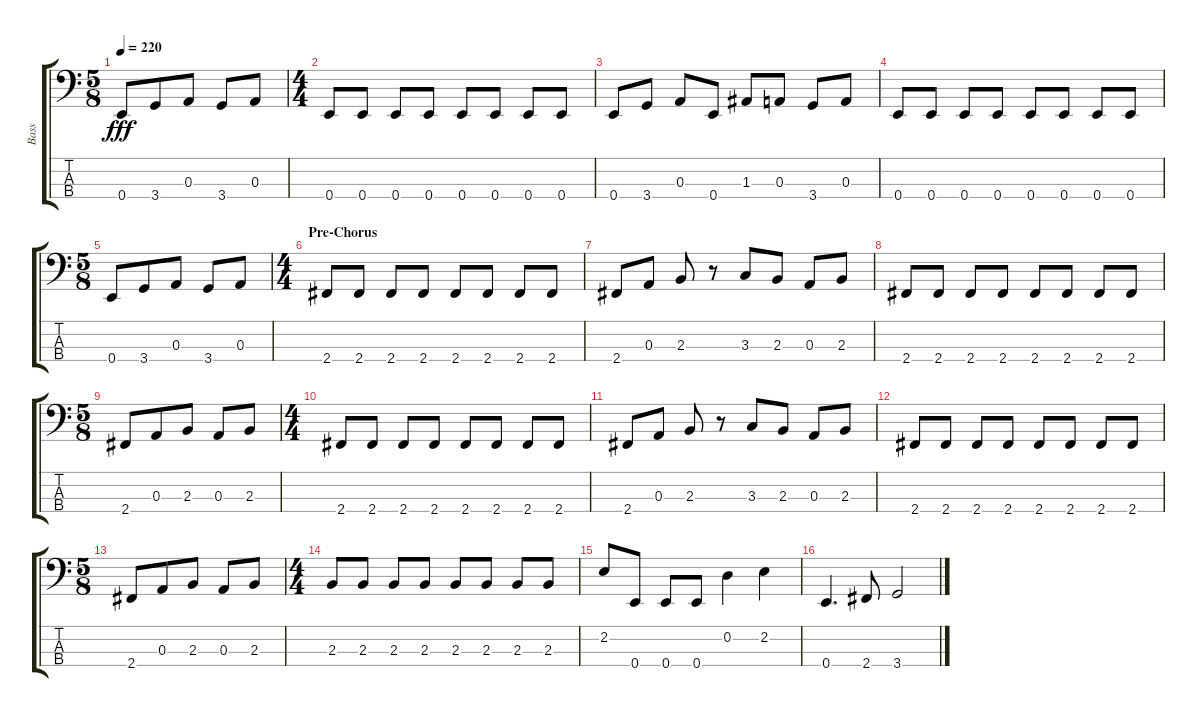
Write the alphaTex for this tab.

\track ("Bass" "Bass") {instrument electricbassfinger}
\staff {score tabs}
\tuning (G2 D2 A1 E1) {hide}
\ts (5 8)
\tempo 220
\clef f4
\ks c
0.4.8{dy fff} 3.4.8 0.3.8 3.4.8 0.3.8 |
\ts (4 4)
0.4.8 0.4.8 0.4.8 0.4.8 0.4.8 0.4.8 0.4.8 0.4.8 |
0.4.8 3.4.8 0.3.8 0.4.8 1.3.8 0.3.8 3.4.8 0.3.8 |
0.4.8 0.4.8 0.4.8 0.4.8 0.4.8 0.4.8 0.4.8 0.4.8 |
\ts (5 8)
0.4.8 3.4.8 0.3.8 3.4.8 0.3.8 |
\ts (4 4)
\section ("" "Pre-Chorus")
2.4.8 2.4.8 2.4.8 2.4.8 2.4.8 2.4.8 2.4.8 2.4.8 |
2.4.8 0.3.8 2.3.8 r.8 3.3.8 2.3.8 0.3.8 2.3.8 |
2.4.8 2.4.8 2.4.8 2.4.8 2.4.8 2.4.8 2.4.8 2.4.8 |
\ts (5 8)
2.4.8 0.3.8 2.3.8 0.3.8 2.3.8 |
\ts (4 4)
2.4.8 2.4.8 2.4.8 2.4.8 2.4.8 2.4.8 2.4.8 2.4.8 |
2.4.8 0.3.8 2.3.8 r.8 3.3.8 2.3.8 0.3.8 2.3.8 |
2.4.8 2.4.8 2.4.8 2.4.8 2.4.8 2.4.8 2.4.8 2.4.8 |
\ts (5 8)
2.4.8 0.3.8 2.3.8 0.3.8 2.3.8 |
\ts (4 4)
2.3.8 2.3.8 2.3.8 2.3.8 2.3.8 2.3.8 2.3.8 2.3.8 |
2.2.8 0.4.8 0.4.8 0.4.8 0.2.4 2.2.4 |
0.4.4{d} 2.4.8 3.4.2
